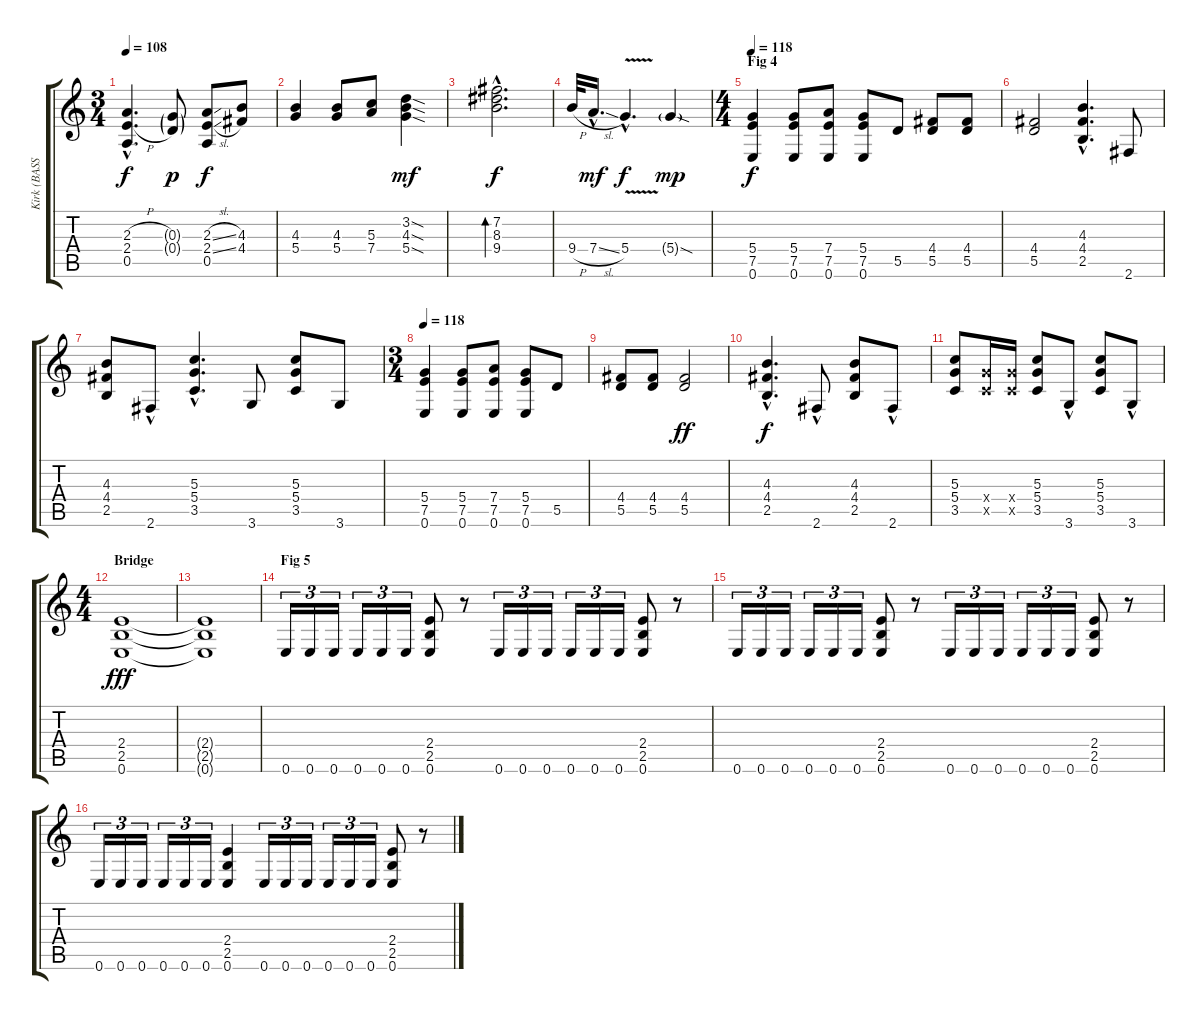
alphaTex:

\track ("Kirk (BASS)" "Kirk (BASS") {instrument acousticguitarsteel}
\staff {score tabs}
\tuning (E4 B3 G3 D3 A2 E2) {hide}
\ts (3 4)
\tempo 108
\clef g2
\ks c
(2.3{h hac} 2.4{h hac} 0.5{hac}).4{d dy f} (0.3{g} 0.4{g}).8{dy p} (2.3{sl} 2.4{sl} 0.5).8{dy f} (4.3 4.4).8 |
(4.3 5.4).4 (4.3 5.4).8 (5.3 7.4).8 (3.2{sod} 4.3{sod} 5.4{sod}).4{dy mf} |
(7.2{hac} 8.3{hac} 9.4{hac}).2{d bd 120 dy f} |
9.4{h}.32 7.4{sl hac}.16{d dy mf} 5.4{v hac}.4{d dy f} 5.4{sod g}.4{dy mp} |
\ts (4 4)
\section ("" "Fig 4")
\tempo 118
(5.4 7.5 0.6).4{dy f volume 16} (5.4 7.5 0.6).8 (7.4 7.5 0.6).8 (5.4 7.5 0.6).8 5.5.8 (4.4 5.5).8 (4.4 5.5).8 |
(4.4 5.5).2 (4.3{hac} 4.4{hac} 2.5{hac}).4{d} 2.6.8 |
(4.3 4.4 2.5).8 2.6{hac}.8 (5.3{hac} 5.4{hac} 3.5{hac}).4{d} 3.6.8 (5.3 5.4 3.5).8 3.6.8 |
\ts (3 4)
\tempo 118
(5.4 7.5 0.6).4 (5.4 7.5 0.6).8 (7.4 7.5 0.6).8 (5.4 7.5 0.6).8 5.5.8 |
(4.4 5.5).8 (4.4 5.5).8 (4.4 5.5).2{dy ff} |
(4.3{hac} 4.4{hac} 2.5{hac}).4{d dy f} 2.6{hac}.8 (4.3 4.4 2.5).8 2.6{hac}.8 |
(5.3 5.4 3.5).8 (5.4{x} 3.5{x}).16 (5.4{x} 3.5{x}).16 (5.3 5.4 3.5).8 3.6{hac}.8 (5.3 5.4 3.5).8 3.6{hac}.8 |
\ts (4 4)
\section ("" "Bridge")
(2.4 2.5 0.6).1{dy fff volume 12} |
(2.4{t} 2.5{t} 0.6{t}).1 |
\section ("" "Fig 5")
0.6.16{tu (3 2)} 0.6.16{tu (3 2)} 0.6.16{tu (3 2)} 0.6.16{tu (3 2)} 0.6.16{tu (3 2)} 0.6.16{tu (3 2)} (2.4 2.5 0.6).8 r.8 0.6.16{tu (3 2)} 0.6.16{tu (3 2)} 0.6.16{tu (3 2)} 0.6.16{tu (3 2)} 0.6.16{tu (3 2)} 0.6.16{tu (3 2)} (2.4 2.5 0.6).8 r.8 |
0.6.16{tu (3 2)} 0.6.16{tu (3 2)} 0.6.16{tu (3 2)} 0.6.16{tu (3 2)} 0.6.16{tu (3 2)} 0.6.16{tu (3 2)} (2.4 2.5 0.6).8 r.8 0.6.16{tu (3 2)} 0.6.16{tu (3 2)} 0.6.16{tu (3 2)} 0.6.16{tu (3 2)} 0.6.16{tu (3 2)} 0.6.16{tu (3 2)} (2.4 2.5 0.6).8 r.8 |
0.6.16{tu (3 2)} 0.6.16{tu (3 2)} 0.6.16{tu (3 2)} 0.6.16{tu (3 2)} 0.6.16{tu (3 2)} 0.6.16{tu (3 2)} (2.4 2.5 0.6).4 0.6.16{tu (3 2)} 0.6.16{tu (3 2)} 0.6.16{tu (3 2)} 0.6.16{tu (3 2)} 0.6.16{tu (3 2)} 0.6.16{tu (3 2)} (2.4 2.5 0.6).8 r.8
